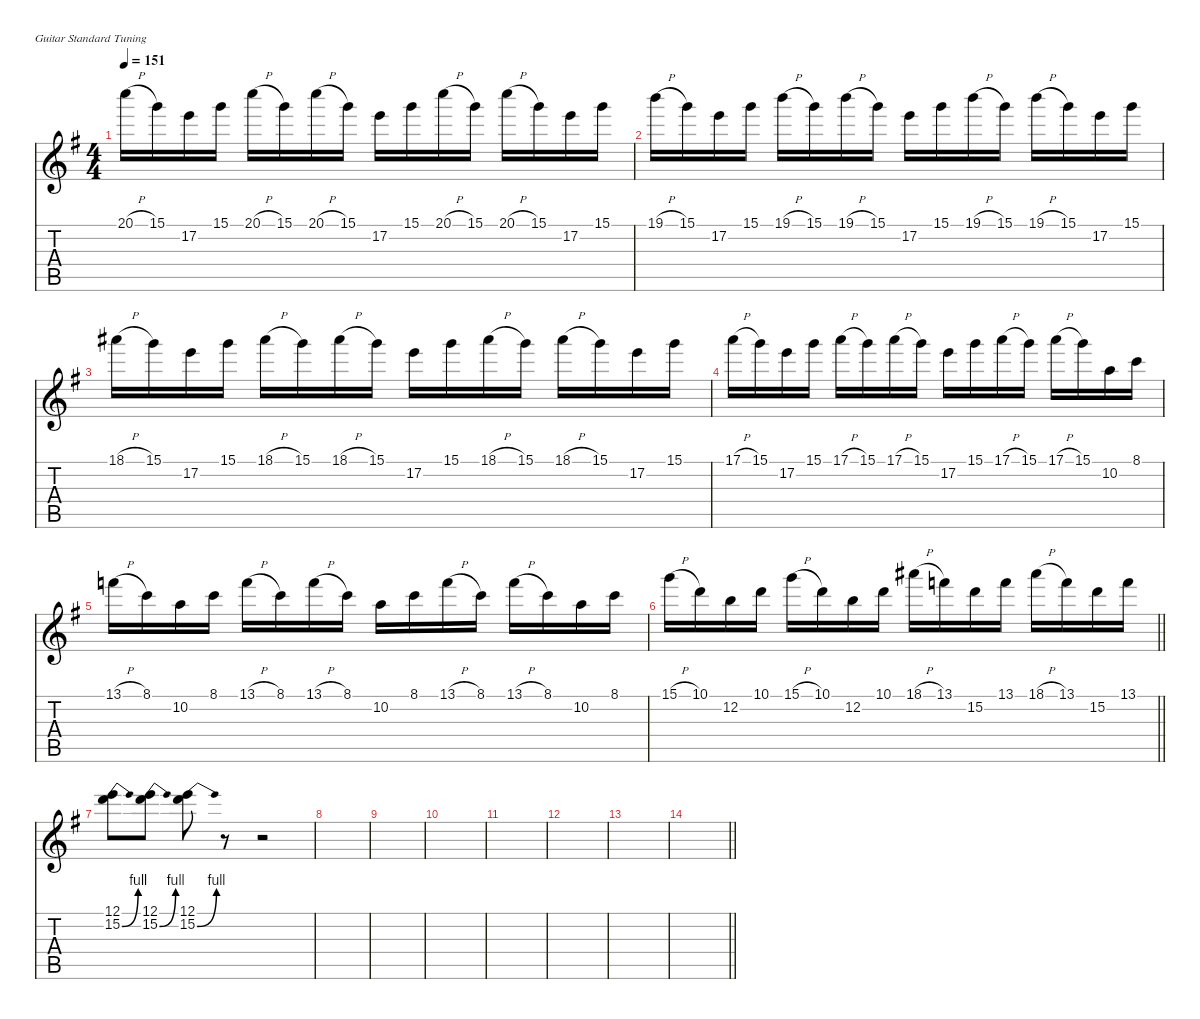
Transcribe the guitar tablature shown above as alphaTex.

\defaultSystemsLayout 4
\hideDynamics
\bracketExtendMode nobrackets
\singleTrackTrackNamePolicy hidden
\multiTrackTrackNamePolicy hidden
\otherSystemsTrackNameOrientation horizontal
\track ("Guitar 2" "dist.guit.") {defaultSystemsLayout 16 instrument distortionguitar}
\staff {score tabs}
\tuning (E4 B3 G3 D3 A2 E2)
\ts (4 4)
\tempo 151
\clef g2
\ks eminor
20.1{h acc forcenatural}.16{dy f beam Down} 15.1{acc forcenatural}.16{beam Down} 17.2{acc forcenatural}.16{beam Down} 15.1{acc forcenatural}.16{beam Down} 20.1{h acc forcenatural}.16{beam Down} 15.1{acc forcenatural}.16{beam Down} 20.1{h acc forcenatural}.16{beam Down} 15.1{acc forcenatural}.16{beam Down} 17.2{acc forcenatural}.16{beam Down} 15.1{acc forcenatural}.16{beam Down} 20.1{h acc forcenatural}.16{beam Down} 15.1{acc forcenatural}.16{beam Down} 20.1{h acc forcenatural}.16{beam Down} 15.1{acc forcenatural}.16{beam Down} 17.2{acc forcenatural}.16{beam Down} 15.1{acc forcenatural}.16{beam Down} |
19.1{h acc forcenatural}.16{beam Down} 15.1{acc forcenatural}.16{beam Down} 17.2{acc forcenatural}.16{beam Down} 15.1{acc forcenatural}.16{beam Down} 19.1{h acc forcenatural}.16{beam Down} 15.1{acc forcenatural}.16{beam Down} 19.1{h acc forcenatural}.16{beam Down} 15.1{acc forcenatural}.16{beam Down} 17.2{acc forcenatural}.16{beam Down} 15.1{acc forcenatural}.16{beam Down} 19.1{h acc forcenatural}.16{beam Down} 15.1{acc forcenatural}.16{beam Down} 19.1{h acc forcenatural}.16{beam Down} 15.1{acc forcenatural}.16{beam Down} 17.2{acc forcenatural}.16{beam Down} 15.1{acc forcenatural}.16{beam Down} |
18.1{h acc #}.16{beam Down} 15.1{acc forcenatural}.16{beam Down} 17.2{acc forcenatural}.16{beam Down} 15.1{acc forcenatural}.16{beam Down} 18.1{h acc #}.16{beam Down} 15.1{acc forcenatural}.16{beam Down} 18.1{h acc #}.16{beam Down} 15.1{acc forcenatural}.16{beam Down} 17.2{acc forcenatural}.16{beam Down} 15.1{acc forcenatural}.16{beam Down} 18.1{h acc #}.16{beam Down} 15.1{acc forcenatural}.16{beam Down} 18.1{h acc #}.16{beam Down} 15.1{acc forcenatural}.16{beam Down} 17.2{acc forcenatural}.16{beam Down} 15.1{acc forcenatural}.16{beam Down} |
17.1{h acc forcenatural}.16{beam Down} 15.1{acc forcenatural}.16{beam Down} 17.2{acc forcenatural}.16{beam Down} 15.1{acc forcenatural}.16{beam Down} 17.1{h acc forcenatural}.16{beam Down} 15.1{acc forcenatural}.16{beam Down} 17.1{h acc forcenatural}.16{beam Down} 15.1{acc forcenatural}.16{beam Down} 17.2{acc forcenatural}.16{beam Down} 15.1{acc forcenatural}.16{beam Down} 17.1{h acc forcenatural}.16{beam Down} 15.1{acc forcenatural}.16{beam Down} 17.1{h acc forcenatural}.16{beam Down} 15.1{acc forcenatural}.16{beam Down} 10.2{acc forcenatural}.16{beam Down} 8.1{acc forcenatural}.16{beam Down} |
13.1{h acc forcenatural}.16{beam Down} 8.1{acc forcenatural}.16{beam Down} 10.2{acc forcenatural}.16{beam Down} 8.1{acc forcenatural}.16{beam Down} 13.1{h acc forcenatural}.16{beam Down} 8.1{acc forcenatural}.16{beam Down} 13.1{h acc forcenatural}.16{beam Down} 8.1{acc forcenatural}.16{beam Down} 10.2{acc forcenatural}.16{beam Down} 8.1{acc forcenatural}.16{beam Down} 13.1{h acc forcenatural}.16{beam Down} 8.1{acc forcenatural}.16{beam Down} 13.1{h acc forcenatural}.16{beam Down} 8.1{acc forcenatural}.16{beam Down} 10.2{acc forcenatural}.16{beam Down} 8.1{acc forcenatural}.16{beam Down} |
\barLineRight lightlight
15.1{h acc forcenatural}.16{beam Down} 10.1{acc forcenatural}.16{beam Down} 12.2{acc forcenatural}.16{beam Down} 10.1{acc forcenatural}.16{beam Down} 15.1{h acc forcenatural}.16{beam Down} 10.1{acc forcenatural}.16{beam Down} 12.2{acc forcenatural}.16{beam Down} 10.1{acc forcenatural}.16{beam Down} 18.1{h acc #}.16{beam Down} 13.1{acc forcenatural}.16{beam Down} 15.2{acc forcenatural}.16{beam Down} 13.1{acc forcenatural}.16{beam Down} 18.1{h acc #}.16{beam Down} 13.1{acc forcenatural}.16{beam Down} 15.2{acc forcenatural}.16{beam Down} 13.1{acc forcenatural}.16{beam Down} |
(12.1{acc forcenatural} 15.2{be (bend 0 0 30 4) acc forcenatural}).8{beam Down} (12.1{acc forcenatural} 15.2{be (bend 0 0 30 4) acc forcenatural}).8{beam Down} (12.1{acc forcenatural} 15.2{be (bend 0 0 30 4) acc forcenatural}).8{beam Down} r.8{beam Down} r.2{beam Down} |
|
|
|
|
|
|
\barLineRight lightlight
